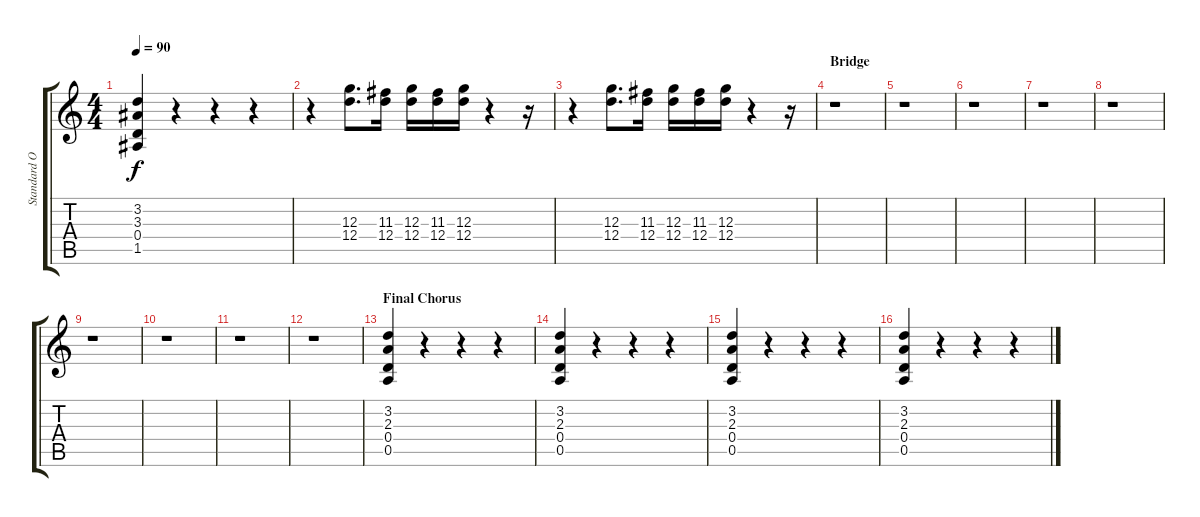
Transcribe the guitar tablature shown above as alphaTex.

\track ("Standard Overdub Guitar" "Standard O") {instrument acousticguitarsteel}
\staff {score tabs}
\tuning (E4 B3 G3 D3 A2 E2) {hide}
\ts (4 4)
\tempo 90
\clef g2
\ks c
(3.2 3.3 0.4 1.5).4{dy f} r.4 r.4 r.4 |
r.4 (12.3 12.4).8{d} (11.3 12.4).16 (12.3 12.4).16 (11.3 12.4).16 (12.3 12.4).16 r.4 r.16 |
r.4 (12.3 12.4).8{d} (11.3 12.4).16 (12.3 12.4).16 (11.3 12.4).16 (12.3 12.4).16 r.4 r.16 |
\section ("" "Bridge")
r.1 |
r.1 |
r.1 |
r.1 |
r.1 |
r.1 |
r.1 |
r.1 |
r.1 |
\section ("" "Final Chorus")
(3.2 2.3 0.4 0.5).4 r.4 r.4 r.4 |
(3.2 2.3 0.4 0.5).4 r.4 r.4 r.4 |
(3.2 2.3 0.4 0.5).4 r.4 r.4 r.4 |
(3.2 2.3 0.4 0.5).4 r.4 r.4 r.4
